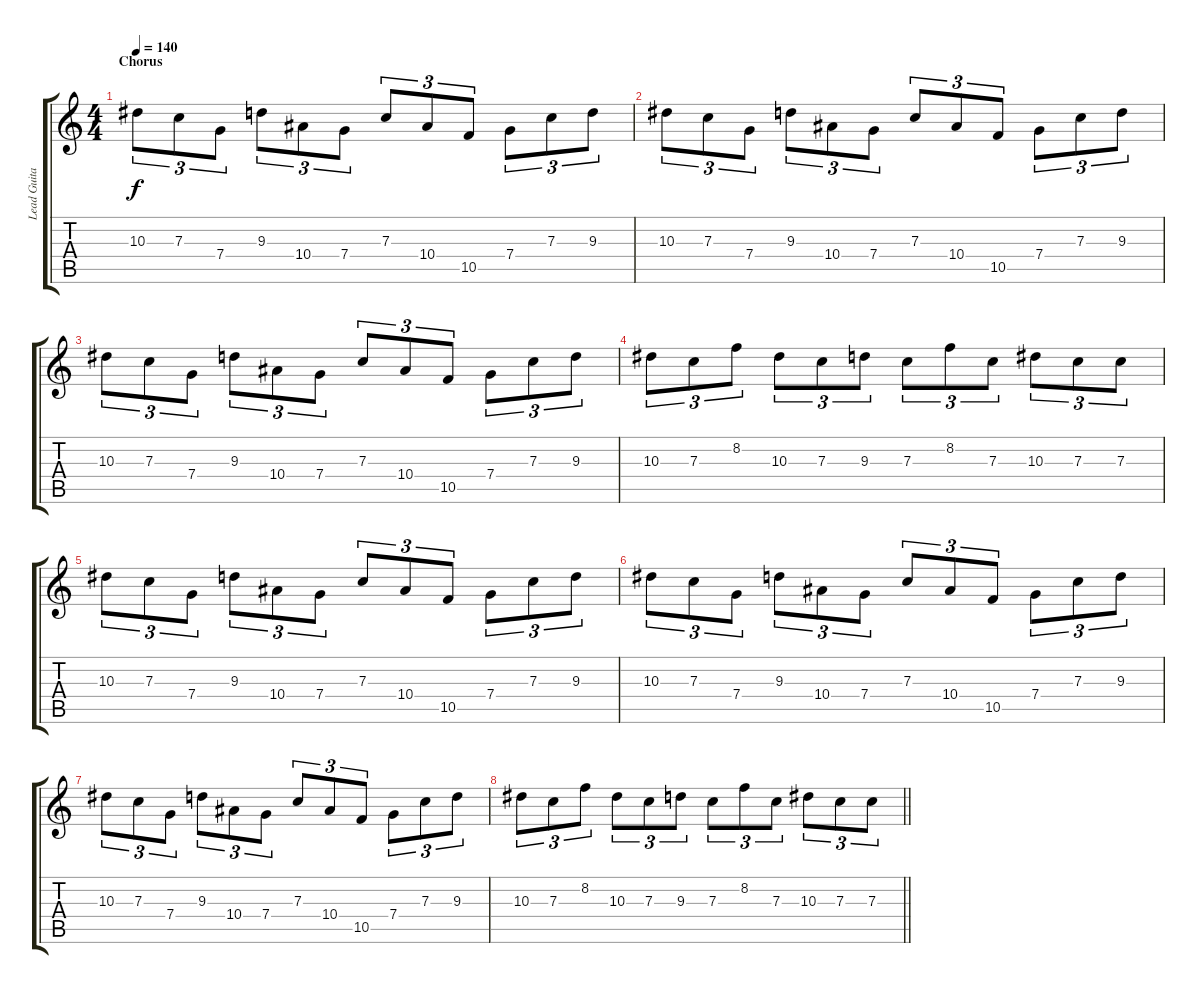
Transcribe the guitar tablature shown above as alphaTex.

\track ("Lead Guitar I" "Lead Guita") {instrument distortionguitar}
\staff {score tabs}
\tuning (D4 A3 F3 C3 G2 C2) {hide}
\ts (4 4)
\section ("" "Chorus")
\tempo 140
\clef g2
\ks c
10.3.8{tu (3 2) dy f volume 10 balance 8 instrument distortionguitar} 7.3.8{tu (3 2)} 7.4.8{tu (3 2)} 9.3.8{tu (3 2)} 10.4.8{tu (3 2)} 7.4.8{tu (3 2)} 7.3.8{tu (3 2)} 10.4.8{tu (3 2)} 10.5.8{tu (3 2)} 7.4.8{tu (3 2)} 7.3.8{tu (3 2)} 9.3.8{tu (3 2)} |
10.3.8{tu (3 2)} 7.3.8{tu (3 2)} 7.4.8{tu (3 2)} 9.3.8{tu (3 2)} 10.4.8{tu (3 2)} 7.4.8{tu (3 2)} 7.3.8{tu (3 2)} 10.4.8{tu (3 2)} 10.5.8{tu (3 2)} 7.4.8{tu (3 2)} 7.3.8{tu (3 2)} 9.3.8{tu (3 2)} |
10.3.8{tu (3 2)} 7.3.8{tu (3 2)} 7.4.8{tu (3 2)} 9.3.8{tu (3 2)} 10.4.8{tu (3 2)} 7.4.8{tu (3 2)} 7.3.8{tu (3 2)} 10.4.8{tu (3 2)} 10.5.8{tu (3 2)} 7.4.8{tu (3 2)} 7.3.8{tu (3 2)} 9.3.8{tu (3 2)} |
10.3.8{tu (3 2)} 7.3.8{tu (3 2)} 8.2.8{tu (3 2)} 10.3.8{tu (3 2)} 7.3.8{tu (3 2)} 9.3.8{tu (3 2)} 7.3.8{tu (3 2)} 8.2.8{tu (3 2)} 7.3.8{tu (3 2)} 10.3.8{tu (3 2)} 7.3.8{tu (3 2)} 7.3.8{tu (3 2)} |
10.3.8{tu (3 2)} 7.3.8{tu (3 2)} 7.4.8{tu (3 2)} 9.3.8{tu (3 2)} 10.4.8{tu (3 2)} 7.4.8{tu (3 2)} 7.3.8{tu (3 2)} 10.4.8{tu (3 2)} 10.5.8{tu (3 2)} 7.4.8{tu (3 2)} 7.3.8{tu (3 2)} 9.3.8{tu (3 2)} |
10.3.8{tu (3 2)} 7.3.8{tu (3 2)} 7.4.8{tu (3 2)} 9.3.8{tu (3 2)} 10.4.8{tu (3 2)} 7.4.8{tu (3 2)} 7.3.8{tu (3 2)} 10.4.8{tu (3 2)} 10.5.8{tu (3 2)} 7.4.8{tu (3 2)} 7.3.8{tu (3 2)} 9.3.8{tu (3 2)} |
10.3.8{tu (3 2)} 7.3.8{tu (3 2)} 7.4.8{tu (3 2)} 9.3.8{tu (3 2)} 10.4.8{tu (3 2)} 7.4.8{tu (3 2)} 7.3.8{tu (3 2)} 10.4.8{tu (3 2)} 10.5.8{tu (3 2)} 7.4.8{tu (3 2)} 7.3.8{tu (3 2)} 9.3.8{tu (3 2)} |
\barLineRight lightlight
10.3.8{tu (3 2)} 7.3.8{tu (3 2)} 8.2.8{tu (3 2)} 10.3.8{tu (3 2)} 7.3.8{tu (3 2)} 9.3.8{tu (3 2)} 7.3.8{tu (3 2)} 8.2.8{tu (3 2)} 7.3.8{tu (3 2)} 10.3.8{tu (3 2)} 7.3.8{tu (3 2)} 7.3.8{tu (3 2)}
